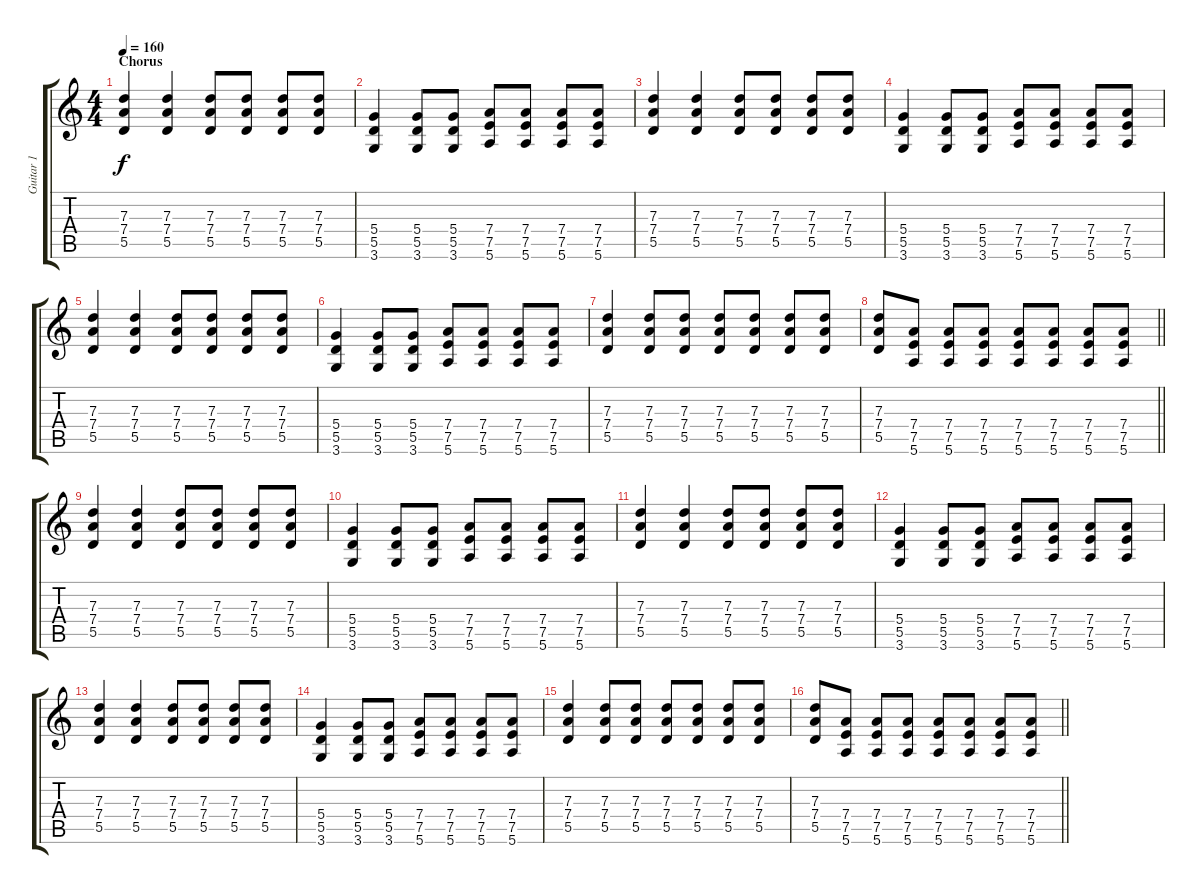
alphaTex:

\track ("Guitar 1" "Guitar 1") {instrument distortionguitar}
\staff {score tabs}
\tuning (E4 B3 G3 D3 A2 E2) {hide}
\ts (4 4)
\section ("" "Chorus")
\tempo 160
\clef g2
\ks c
(7.3 7.4 5.5).4{dy f} (7.3 7.4 5.5).4 (7.3 7.4 5.5).8 (7.3 7.4 5.5).8 (7.3 7.4 5.5).8 (7.3 7.4 5.5).8 |
(5.4 5.5 3.6).4 (5.4 5.5 3.6).8 (5.4 5.5 3.6).8 (7.4 7.5 5.6).8 (7.4 7.5 5.6).8 (7.4 7.5 5.6).8 (7.4 7.5 5.6).8 |
(7.3 7.4 5.5).4 (7.3 7.4 5.5).4 (7.3 7.4 5.5).8 (7.3 7.4 5.5).8 (7.3 7.4 5.5).8 (7.3 7.4 5.5).8 |
(5.4 5.5 3.6).4 (5.4 5.5 3.6).8 (5.4 5.5 3.6).8 (7.4 7.5 5.6).8 (7.4 7.5 5.6).8 (7.4 7.5 5.6).8 (7.4 7.5 5.6).8 |
(7.3 7.4 5.5).4 (7.3 7.4 5.5).4 (7.3 7.4 5.5).8 (7.3 7.4 5.5).8 (7.3 7.4 5.5).8 (7.3 7.4 5.5).8 |
(5.4 5.5 3.6).4 (5.4 5.5 3.6).8 (5.4 5.5 3.6).8 (7.4 7.5 5.6).8 (7.4 7.5 5.6).8 (7.4 7.5 5.6).8 (7.4 7.5 5.6).8 |
(7.3 7.4 5.5).4 (7.3 7.4 5.5).8 (7.3 7.4 5.5).8 (7.3 7.4 5.5).8 (7.3 7.4 5.5).8 (7.3 7.4 5.5).8 (7.3 7.4 5.5).8 |
\barLineRight lightlight
(7.3 7.4 5.5).8 (7.4 7.5 5.6).8 (7.4 7.5 5.6).8 (7.4 7.5 5.6).8 (7.4 7.5 5.6).8 (7.4 7.5 5.6).8 (7.4 7.5 5.6).8 (7.4 7.5 5.6).8 |
(7.3 7.4 5.5).4 (7.3 7.4 5.5).4 (7.3 7.4 5.5).8 (7.3 7.4 5.5).8 (7.3 7.4 5.5).8 (7.3 7.4 5.5).8 |
(5.4 5.5 3.6).4 (5.4 5.5 3.6).8 (5.4 5.5 3.6).8 (7.4 7.5 5.6).8 (7.4 7.5 5.6).8 (7.4 7.5 5.6).8 (7.4 7.5 5.6).8 |
(7.3 7.4 5.5).4 (7.3 7.4 5.5).4 (7.3 7.4 5.5).8 (7.3 7.4 5.5).8 (7.3 7.4 5.5).8 (7.3 7.4 5.5).8 |
(5.4 5.5 3.6).4 (5.4 5.5 3.6).8 (5.4 5.5 3.6).8 (7.4 7.5 5.6).8 (7.4 7.5 5.6).8 (7.4 7.5 5.6).8 (7.4 7.5 5.6).8 |
(7.3 7.4 5.5).4 (7.3 7.4 5.5).4 (7.3 7.4 5.5).8 (7.3 7.4 5.5).8 (7.3 7.4 5.5).8 (7.3 7.4 5.5).8 |
(5.4 5.5 3.6).4 (5.4 5.5 3.6).8 (5.4 5.5 3.6).8 (7.4 7.5 5.6).8 (7.4 7.5 5.6).8 (7.4 7.5 5.6).8 (7.4 7.5 5.6).8 |
(7.3 7.4 5.5).4 (7.3 7.4 5.5).8 (7.3 7.4 5.5).8 (7.3 7.4 5.5).8 (7.3 7.4 5.5).8 (7.3 7.4 5.5).8 (7.3 7.4 5.5).8 |
\barLineRight lightlight
(7.3 7.4 5.5).8 (7.4 7.5 5.6).8 (7.4 7.5 5.6).8 (7.4 7.5 5.6).8 (7.4 7.5 5.6).8 (7.4 7.5 5.6).8 (7.4 7.5 5.6).8 (7.4 7.5 5.6).8
